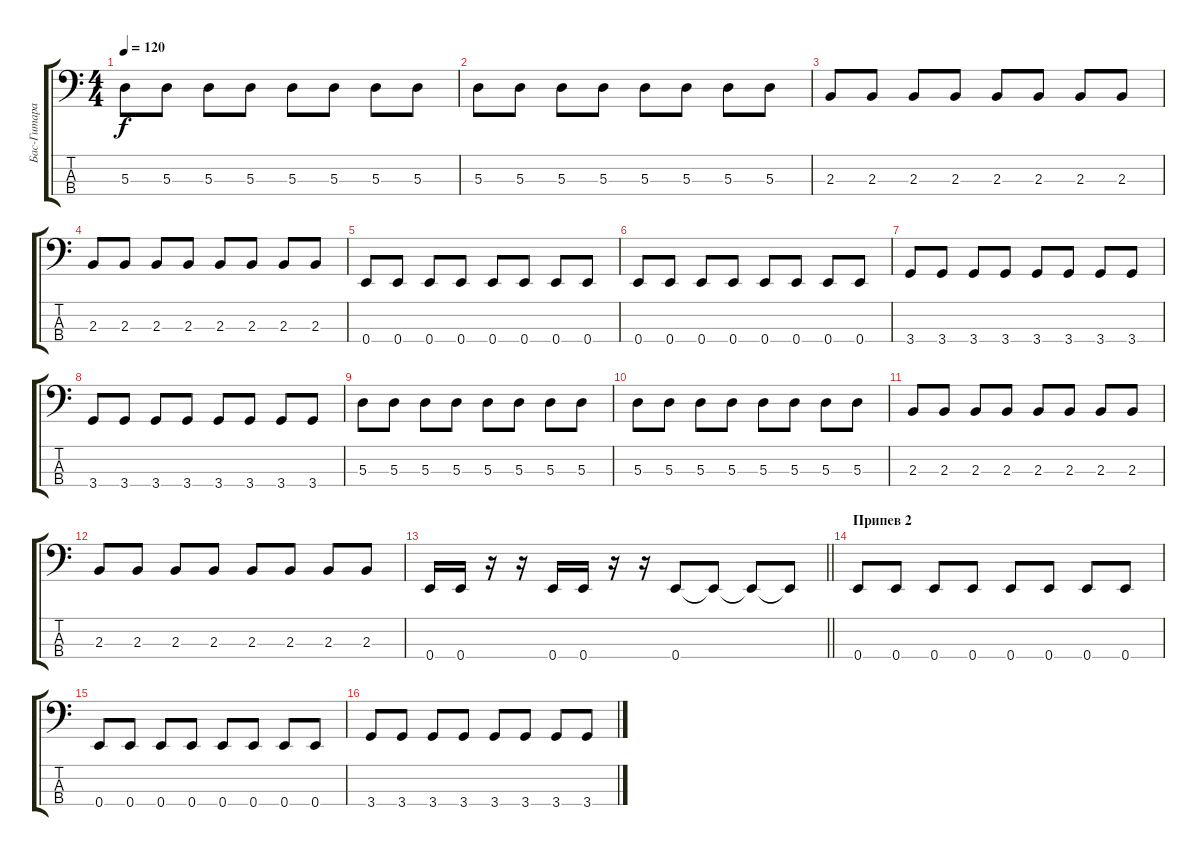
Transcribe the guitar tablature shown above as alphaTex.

\track ("Бас-Гитара" "Бас-Гитара") {instrument electricbassfinger}
\staff {score tabs}
\tuning (G2 D2 A1 E1) {hide}
\ts (4 4)
\tempo 120
\clef f4
\ks c
5.3.8{dy f} 5.3.8 5.3.8 5.3.8 5.3.8 5.3.8 5.3.8 5.3.8 |
5.3.8 5.3.8 5.3.8 5.3.8 5.3.8 5.3.8 5.3.8 5.3.8 |
2.3.8 2.3.8 2.3.8 2.3.8 2.3.8 2.3.8 2.3.8 2.3.8 |
2.3.8 2.3.8 2.3.8 2.3.8 2.3.8 2.3.8 2.3.8 2.3.8 |
0.4.8 0.4.8 0.4.8 0.4.8 0.4.8 0.4.8 0.4.8 0.4.8 |
0.4.8 0.4.8 0.4.8 0.4.8 0.4.8 0.4.8 0.4.8 0.4.8 |
3.4.8 3.4.8 3.4.8 3.4.8 3.4.8 3.4.8 3.4.8 3.4.8 |
3.4.8 3.4.8 3.4.8 3.4.8 3.4.8 3.4.8 3.4.8 3.4.8 |
5.3.8 5.3.8 5.3.8 5.3.8 5.3.8 5.3.8 5.3.8 5.3.8 |
5.3.8 5.3.8 5.3.8 5.3.8 5.3.8 5.3.8 5.3.8 5.3.8 |
2.3.8 2.3.8 2.3.8 2.3.8 2.3.8 2.3.8 2.3.8 2.3.8 |
2.3.8 2.3.8 2.3.8 2.3.8 2.3.8 2.3.8 2.3.8 2.3.8 |
\barLineRight lightlight
0.4.16 0.4.16 r.16 r.16 0.4.16 0.4.16 r.16 r.16 0.4.8 0.4{t}.8 0.4{t}.8 0.4{t}.8 |
\section ("" "Припев 2")
0.4.8 0.4.8 0.4.8 0.4.8 0.4.8 0.4.8 0.4.8 0.4.8 |
0.4.8 0.4.8 0.4.8 0.4.8 0.4.8 0.4.8 0.4.8 0.4.8 |
3.4.8 3.4.8 3.4.8 3.4.8 3.4.8 3.4.8 3.4.8 3.4.8
